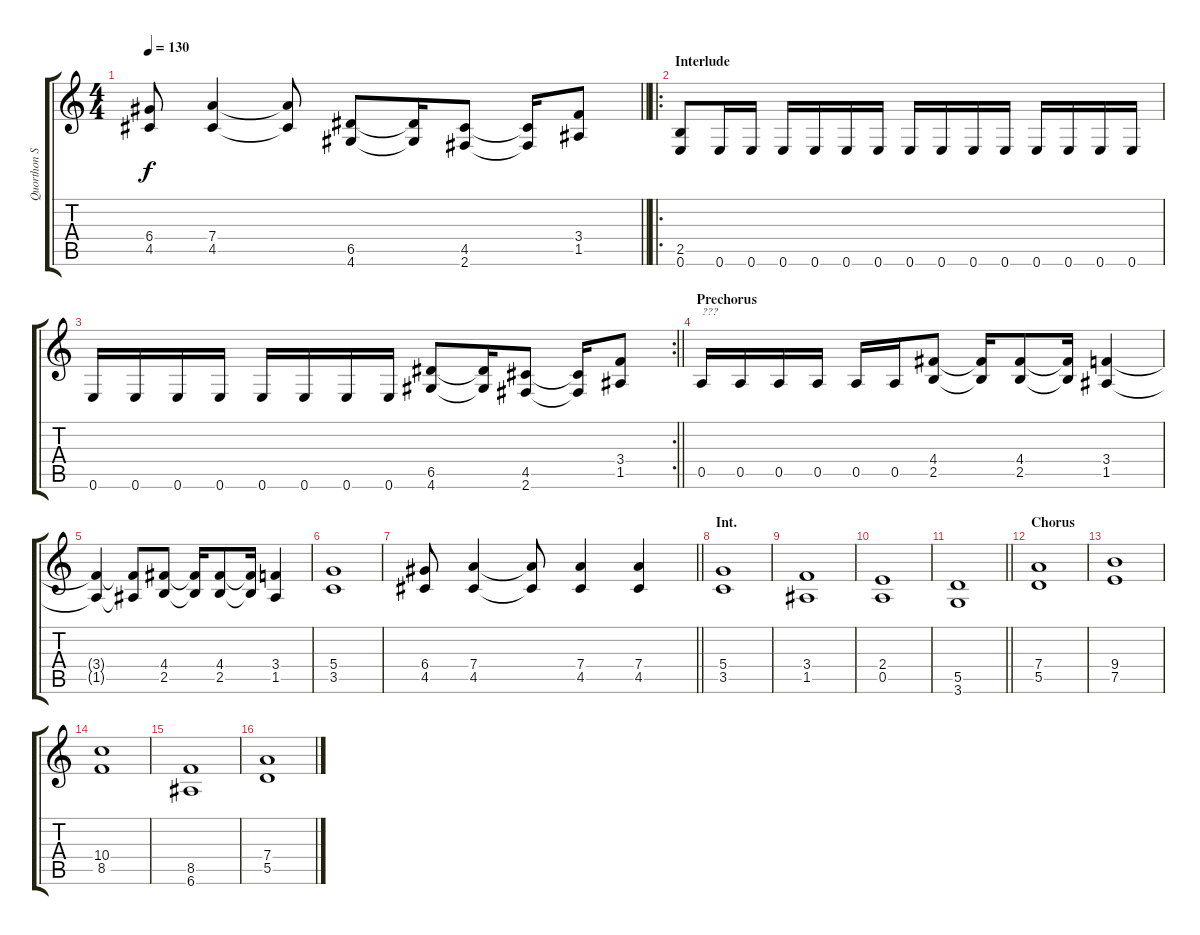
\track ("Quorthon Seth" "Quorthon S") {instrument distortionguitar}
\staff {score tabs}
\tuning (E4 B3 G3 D3 A2 E2) {hide}
\ts (4 4)
\tempo 130
\clef g2
\barLineRight lightlight
\ks c
(6.4 4.5).8{dy f} (7.4 4.5).4 (7.4{t} 4.5{t}).8 (6.5 4.6).8 (6.5{t} 4.6{t}).16 (4.5 2.6).8 (4.5{t} 2.6{t}).16 (3.4 1.5).8 |
\ro
\section ("" "Interlude")
(2.5 0.6).8 0.6.16 0.6.16 0.6.16 0.6.16 0.6.16 0.6.16 0.6.16 0.6.16 0.6.16 0.6.16 0.6.16 0.6.16 0.6.16 0.6.16 |
\rc 2
\barLineRight lightlight
0.6.16 0.6.16 0.6.16 0.6.16 0.6.16 0.6.16 0.6.16 0.6.16 (6.5 4.6).8 (6.5{t} 4.6{t}).16 (4.5 2.6).8 (4.5{t} 2.6{t}).16 (3.4 1.5).8 |
\section ("" "Prechorus")
0.5.16{txt "???"} 0.5.16 0.5.16 0.5.16 0.5.16 0.5.16 (4.4 2.5).8 (4.4{t} 2.5{t}).16 (4.4 2.5).8 (4.4{t} 2.5{t}).16 (3.4 1.5).4 |
(3.4{t} 1.5{t}).4 (3.4{t} 1.5{t}).8 (4.4 2.5).8 (4.4{t} 2.5{t}).16 (4.4 2.5).8 (4.4{t} 2.5{t}).16 (3.4 1.5).4 |
(5.4 3.5).1 |
\barLineRight lightlight
(6.4 4.5).8 (7.4 4.5).4 (7.4{t} 4.5{t}).8 (7.4 4.5).4 (7.4 4.5).4 |
\section ("" "Int.")
(5.4 3.5).1 |
(3.4 1.5).1 |
(2.4 0.5).1 |
\barLineRight lightlight
(5.5 3.6).1 |
\section ("" "Chorus")
(7.4 5.5).1 |
(9.4 7.5).1 |
(10.4 8.5).1 |
(8.5 6.6).1 |
(7.4 5.5).1
